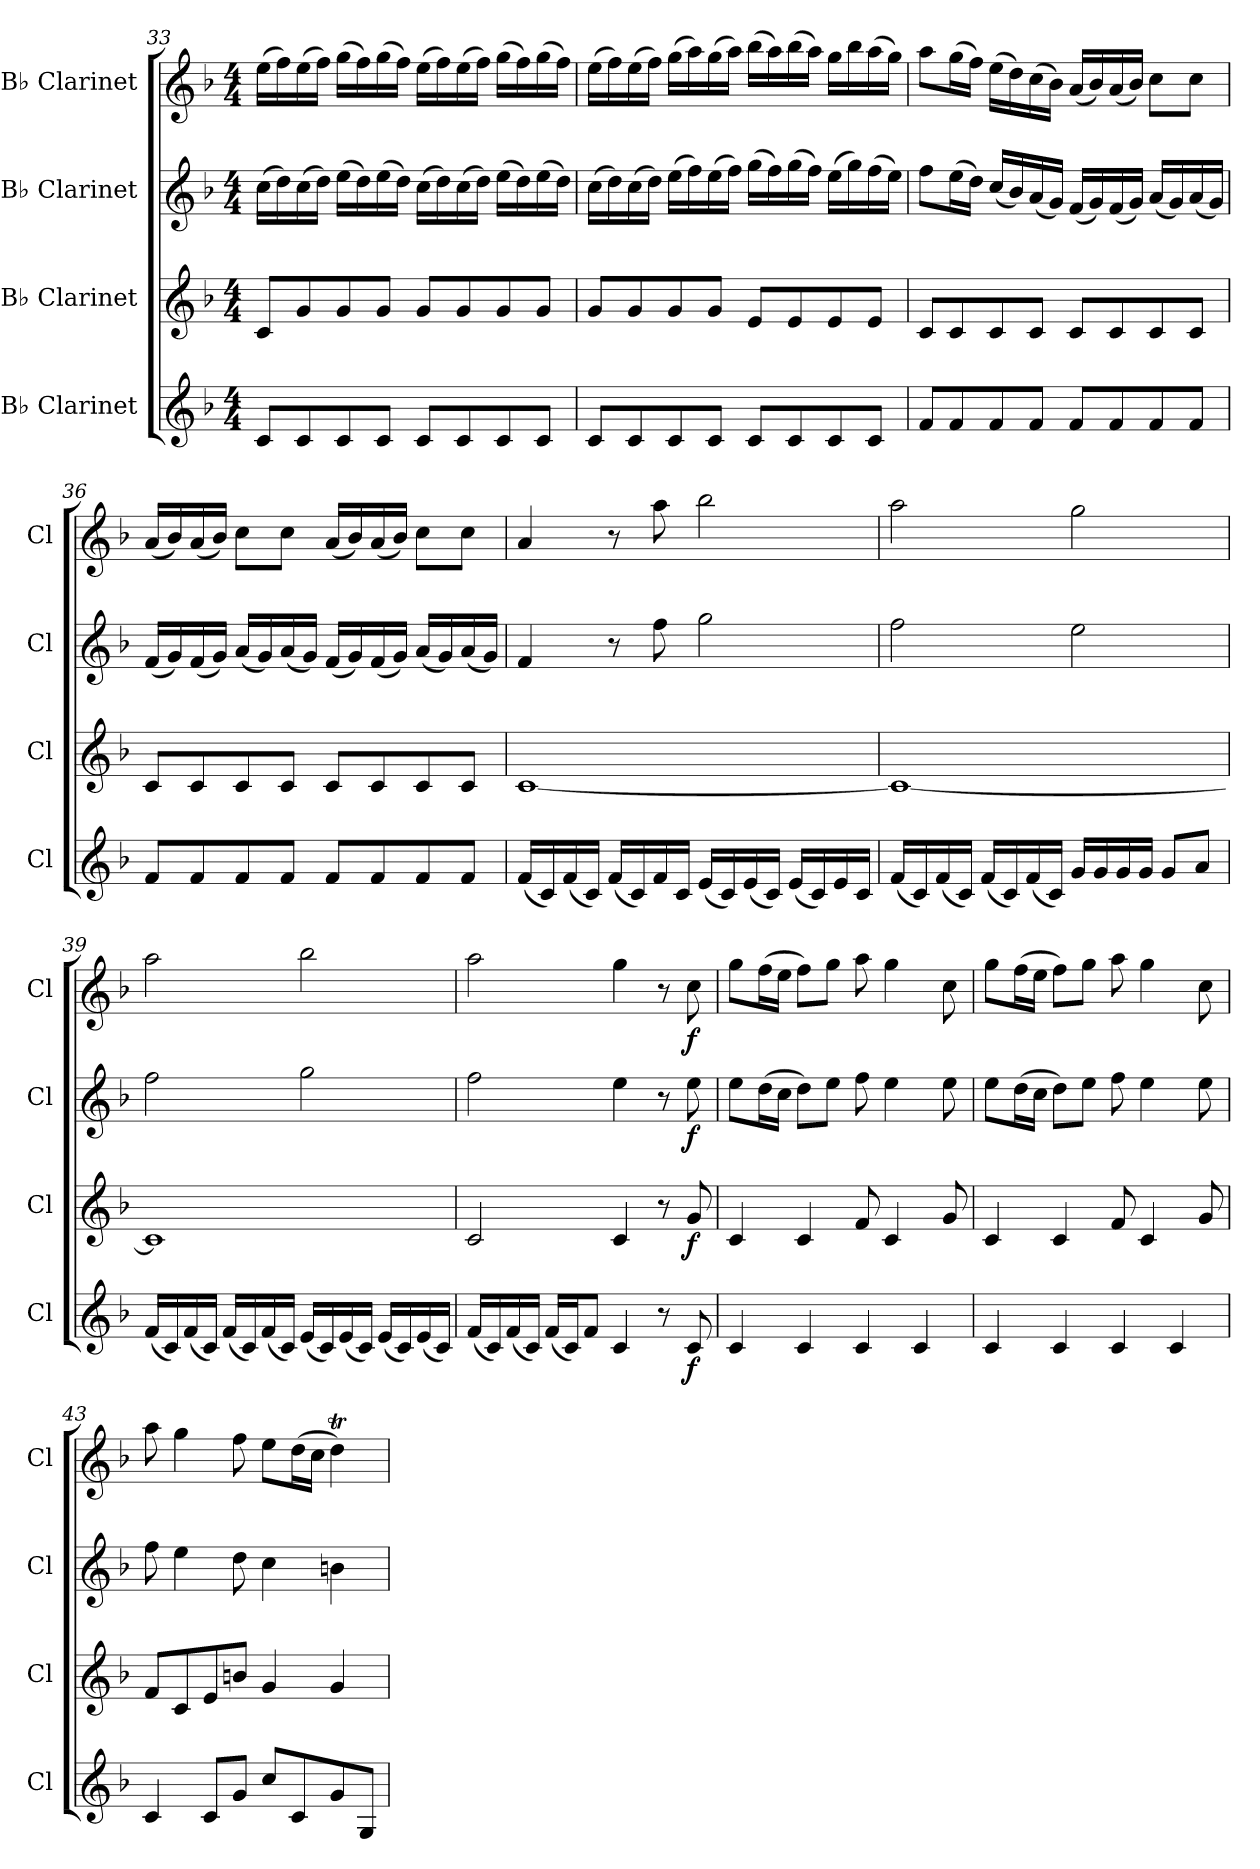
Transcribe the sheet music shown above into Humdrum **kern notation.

**kern	**dynam	**kern	**dynam	**kern	**dynam	**kern	**dynam
*part4	*part4	*part3	*part3	*part2	*part2	*part1	*part1
*staff4	*staff4	*staff3	*staff3	*staff2	*staff2	*staff1	*staff1
*I"B♭ Clarinet	*	*I"B♭ Clarinet	*	*I"B♭ Clarinet	*	*I"B♭ Clarinet	*
*I'Cl	*	*I'Cl	*	*I'Cl	*	*I'Cl	*
!!LO:LB:g=z
*clefG2	*	*clefG2	*	*clefG2	*	*clefG2	*
*ITrd1c2	*	*ITrd1c2	*	*ITrd1c2	*	*ITrd1c2	*
*k[b-e-a-]	*	*k[b-e-a-]	*	*k[b-e-a-]	*	*k[b-e-a-]	*
*M4/4	*	*M4/4	*	*M4/4	*	*M4/4	*
=33	=33	=33	=33	=33	=33	=33	=33
8B-/L	.	8B-/L	.	(>16b-\LL	.	(>16dd\LL	.
.	.	.	.	16cc\)	.	16ee-\)	.
8B-/	.	8f/	.	(>16b-\	.	(>16dd\	.
.	.	.	.	16cc\JJ)	.	16ee-\JJ)	.
8B-/	.	8f/	.	(>16dd\LL	.	(>16ff\LL	.
.	.	.	.	16cc\)	.	16ee-\)	.
8B-/J	.	8f/J	.	(>16dd\	.	(>16ff\	.
.	.	.	.	16cc\JJ)	.	16ee-\JJ)	.
8B-/L	.	8f/L	.	(>16b-\LL	.	(>16dd\LL	.
.	.	.	.	16cc\)	.	16ee-\)	.
8B-/	.	8f/	.	(>16b-\	.	(>16dd\	.
.	.	.	.	16cc\JJ)	.	16ee-\JJ)	.
8B-/	.	8f/	.	(>16dd\LL	.	(>16ff\LL	.
.	.	.	.	16cc\)	.	16ee-\)	.
8B-/J	.	8f/J	.	(>16dd\	.	(>16ff\	.
.	.	.	.	16cc\JJ)	.	16ee-\JJ)	.
=34	=34	=34	=34	=34	=34	=34	=34
8B-/L	.	8f/L	.	(>16b-\LL	.	(>16dd\LL	.
.	.	.	.	16cc\)	.	16ee-\)	.
8B-/	.	8f/	.	(>16b-\	.	(>16dd\	.
.	.	.	.	16cc\JJ)	.	16ee-\JJ)	.
8B-/	.	8f/	.	(>16dd\LL	.	(>16ff\LL	.
.	.	.	.	16ee-\)	.	16gg\)	.
8B-/J	.	8f/J	.	(>16dd\	.	(>16ff\	.
.	.	.	.	16ee-\JJ)	.	16gg\JJ)	.
8B-/L	.	8d/L	.	(>16ff\LL	.	(>16aa-\LL	.
.	.	.	.	16ee-\)	.	16gg\)	.
8B-/	.	8d/	.	(>16ff\	.	(>16aa-\	.
.	.	.	.	16ee-\JJ)	.	16gg\JJ)	.
8B-/	.	8d/	.	(>16dd\LL	.	16ff\LL	.
.	.	.	.	16ff\)	.	16aa-\	.
8B-/J	.	8d/J	.	(>16ee-\	.	(>16gg\	.
.	.	.	.	16dd\JJ)	.	16ff\JJ)	.
=35	=35	=35	=35	=35	=35	=35	=35
8e-/L	.	8B-/L	.	8ee-\L	.	8gg\L	.
8e-/	.	8B-/	.	(>16dd\L	.	(>16ff\L	.
.	.	.	.	16cc\JJ)	.	16ee-\JJ)	.
8e-/	.	8B-/	.	(<16b-/LL	.	(>16dd\LL	.
.	.	.	.	16a-/)	.	16cc\)	.
8e-/J	.	8B-/J	.	(<16g/	.	(>16b-\	.
.	.	.	.	16f/JJ)	.	16a-\JJ)	.
8e-/L	.	8B-/L	.	(<16e-/LL	.	(<16g/LL	.
.	.	.	.	16f/)	.	16a-/)	.
8e-/	.	8B-/	.	(<16e-/	.	(<16g/	.
.	.	.	.	16f/JJ)	.	16a-/JJ)	.
8e-/	.	8B-/	.	(<16g/LL	.	8b-\L	.
.	.	.	.	16f/)	.	.	.
8e-/J	.	8B-/J	.	(<16g/	.	8b-\J	.
.	.	.	.	16f/JJ)	.	.	.
!!LO:PB:g=z
=36	=36	=36	=36	=36	=36	=36	=36
8e-/L	.	8B-/L	.	(<16e-/LL	.	(<16g/LL	.
.	.	.	.	16f/)	.	16a-/)	.
8e-/	.	8B-/	.	(<16e-/	.	(<16g/	.
.	.	.	.	16f/JJ)	.	16a-/JJ)	.
8e-/	.	8B-/	.	(<16g/LL	.	8b-\L	.
.	.	.	.	16f/)	.	.	.
8e-/J	.	8B-/J	.	(<16g/	.	8b-\J	.
.	.	.	.	16f/JJ)	.	.	.
8e-/L	.	8B-/L	.	(<16e-/LL	.	(<16g/LL	.
.	.	.	.	16f/)	.	16a-/)	.
8e-/	.	8B-/	.	(<16e-/	.	(<16g/	.
.	.	.	.	16f/JJ)	.	16a-/JJ)	.
8e-/	.	8B-/	.	(<16g/LL	.	8b-\L	.
.	.	.	.	16f/)	.	.	.
8e-/J	.	8B-/J	.	(<16g/	.	8b-\J	.
.	.	.	.	16f/JJ)	.	.	.
=37	=37	=37	=37	=37	=37	=37	=37
(<16e-/LL	.	[1B-	.	4e-/	.	4g/	.
16B-/)	.	.	.	.	.	.	.
(<16e-/	.	.	.	.	.	.	.
16B-/JJ)	.	.	.	.	.	.	.
(<16e-/LL	.	.	.	8r	.	8r	.
16B-/)	.	.	.	.	.	.	.
16e-/	.	.	.	8ee-\	.	8gg\	.
16B-/JJ	.	.	.	.	.	.	.
(<16d/LL	.	.	.	2ff\	.	2aa-\	.
16B-/)	.	.	.	.	.	.	.
(<16d/	.	.	.	.	.	.	.
16B-/JJ)	.	.	.	.	.	.	.
(<16d/LL	.	.	.	.	.	.	.
16B-/)	.	.	.	.	.	.	.
16d/	.	.	.	.	.	.	.
16B-/JJ	.	.	.	.	.	.	.
=38	=38	=38	=38	=38	=38	=38	=38
(<16e-/LL	.	1B-_	.	2ee-\	.	2gg\	.
16B-/)	.	.	.	.	.	.	.
(<16e-/	.	.	.	.	.	.	.
16B-/JJ)	.	.	.	.	.	.	.
(<16e-/LL	.	.	.	.	.	.	.
16B-/)	.	.	.	.	.	.	.
(<16e-/	.	.	.	.	.	.	.
16B-/JJ)	.	.	.	.	.	.	.
16f/LL	.	.	.	2dd\	.	2ff\	.
16f/	.	.	.	.	.	.	.
16f/	.	.	.	.	.	.	.
16f/JJ	.	.	.	.	.	.	.
8f/L	.	.	.	.	.	.	.
8g/J	.	.	.	.	.	.	.
=39	=39	=39	=39	=39	=39	=39	=39
(<16e-/LL	.	1B-]	.	2ee-\	.	2gg\	.
16B-/)	.	.	.	.	.	.	.
(<16e-/	.	.	.	.	.	.	.
16B-/JJ)	.	.	.	.	.	.	.
(<16e-/LL	.	.	.	.	.	.	.
16B-/)	.	.	.	.	.	.	.
(<16e-/	.	.	.	.	.	.	.
16B-/JJ)	.	.	.	.	.	.	.
(<16d/LL	.	.	.	2ff\	.	2aa-\	.
16B-/)	.	.	.	.	.	.	.
(<16d/	.	.	.	.	.	.	.
16B-/JJ)	.	.	.	.	.	.	.
(<16d/LL	.	.	.	.	.	.	.
16B-/)	.	.	.	.	.	.	.
(<16d/	.	.	.	.	.	.	.
16B-/JJ)	.	.	.	.	.	.	.
!!LO:LB:g=z
=40	=40	=40	=40	=40	=40	=40	=40
(<16e-/LL	.	2B-/	.	2ee-\	.	2gg\	.
16B-/)	.	.	.	.	.	.	.
(<16e-/	.	.	.	.	.	.	.
16B-/JJ)	.	.	.	.	.	.	.
(<16e-/LL	.	.	.	.	.	.	.
16B-/J)	.	.	.	.	.	.	.
8e-/J	.	.	.	.	.	.	.
4B-/	.	4B-/	.	4dd\	.	4ff\	.
8r	.	8r	.	8r	.	8r	.
!	!LO:DY:b	!	!LO:DY:b	!	!LO:DY:b	!	!LO:DY:b
8B-/	f	8f/	f	8dd\	f	8b-\	f
=41	=41	=41	=41	=41	=41	=41	=41
4B-/	.	4B-/	.	8dd\L	.	8ff\L	.
.	.	.	.	(>16cc\L	.	(>16ee-\L	.
.	.	.	.	16b-\JJ	.	16dd\JJ	.
4B-/	.	4B-/	.	8cc\L)	.	8ee-\L)	.
.	.	.	.	8dd\J	.	8ff\J	.
4B-/	.	8e-/	.	8ee-\	.	8gg\	.
.	.	4B-/	.	4dd\	.	4ff\	.
4B-/	.	.	.	.	.	.	.
.	.	8f/	.	8dd\	.	8b-\	.
=42	=42	=42	=42	=42	=42	=42	=42
4B-/	.	4B-/	.	8dd\L	.	8ff\L	.
.	.	.	.	(>16cc\L	.	(>16ee-\L	.
.	.	.	.	16b-\JJ	.	16dd\JJ	.
4B-/	.	4B-/	.	8cc\L)	.	8ee-\L)	.
.	.	.	.	8dd\J	.	8ff\J	.
4B-/	.	8e-/	.	8ee-\	.	8gg\	.
.	.	4B-/	.	4dd\	.	4ff\	.
4B-/	.	.	.	.	.	.	.
.	.	8f/	.	8dd\	.	8b-\	.
=43	=43	=43	=43	=43	=43	=43	=43
4B-/	.	8e-/L	.	8ee-\	.	8gg\	.
.	.	8B-/	.	4dd\	.	4ff\	.
8B-/L	.	8d/	.	.	.	.	.
8f/J	.	8an/J	.	8cc\	.	8ee-\	.
8b-/L	.	4f/	.	4b-\	.	8dd\L	.
8B-/	.	.	.	.	.	(>16cc\L	.
.	.	.	.	.	.	16b-\JJ	.
8f/	.	4f/	.	4an\	.	4ccT\)	.
8F/J	.	.	.	.	.	.	.
=	=	=	=	=	=	=	=
*-	*-	*-	*-	*-	*-	*-	*-
